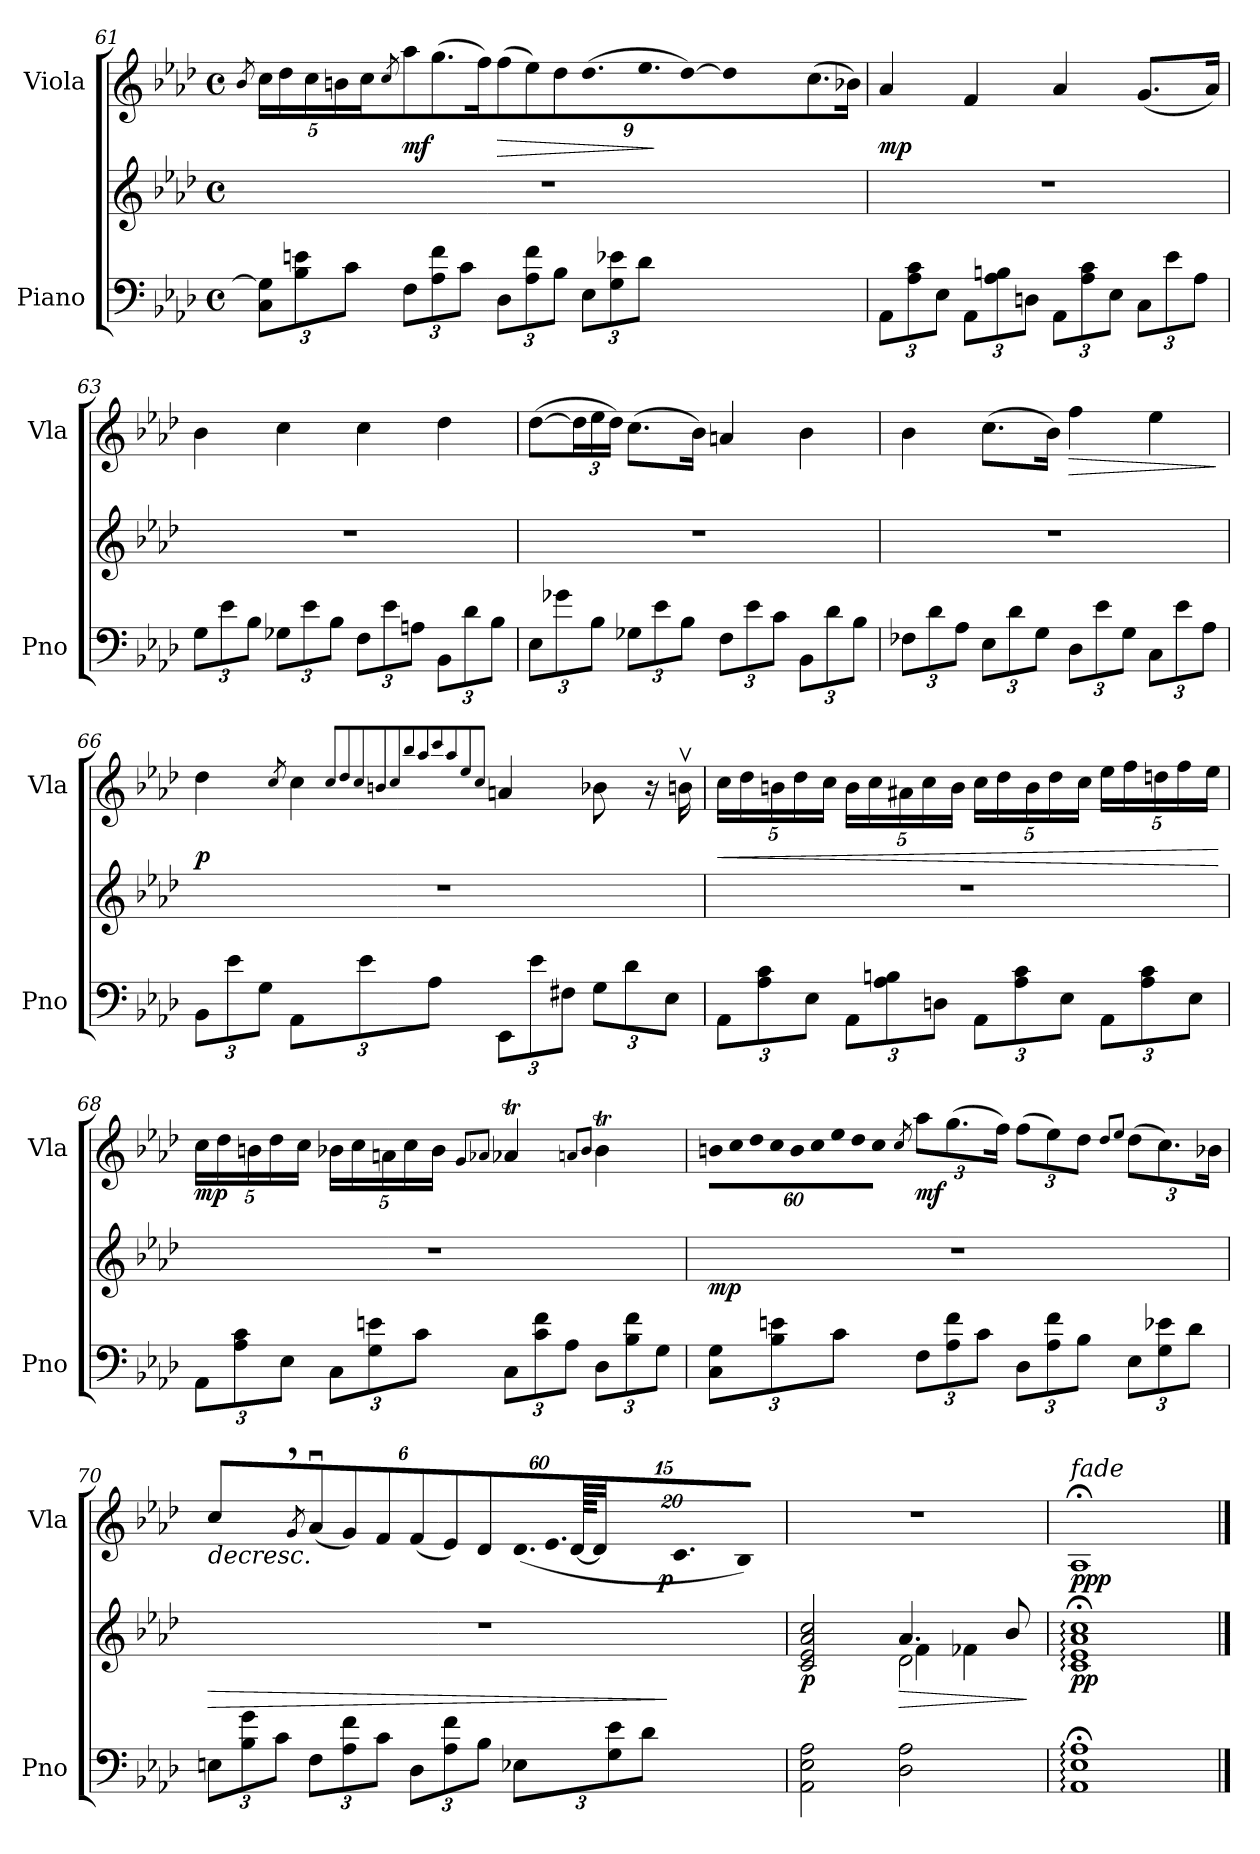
**kern	**kern	**dynam	**kern	**dynam
*part2	*part2	*part2	*part1	*part1
*staff3	*staff2	*staff2/3	*staff1	*staff1
*I"Piano	*	*	*I"Viola	*
*I'Pno	*	*	*I'Vla	*
!!LO:PB:g=z
*clefF4	*clefG2	*	*clefG2	*
*k[b-e-a-d-]	*k[b-e-a-d-]	*	*k[b-e-a-d-]	*
*M4/4	*M4/4	*	*M4/4	*
*met(c)	*met(c)	*	*met(c)	*
=61	=61	=61	=61	=61
.	.	.	8qb-/	.
*Xbrackettup	*	*	*Xbrackettup	*
12C\ 12G\]L	1r	.	20cc\LL	.
.	.	.	20dd-\	.
12B-\ 12en\	.	.	.	.
.	.	.	20cc\	.
.	.	.	20bn\	.
12c\J	.	.	.	.
.	.	.	20cc\JJ	.
.	.	.	8qcc/	.
!	!	!	!	!LO:DY:b
12F\L	.	.	12aa-\L	mf
12A-\ 12f\	.	.	(12.gg\	.
12c\J	.	.	.	.
.	.	.	24ff\Jk)	.
!	!	!	!	!LO:HP:b
12D-\L	.	.	(12ff\L	>
12A-\ 12f\	.	.	12ee-\)	.
12B-\J	.	.	12dd-\J	.
!	!	!	!LO:N:vis=32.	!
12E-\L	.	.	(1920%53dd-\LL	.
!	!	!	!LO:N:vis=32.	!
.	.	.	1920%53ee-\	.
.	.	.	[960%7dd-\J)	.
.	.	.	640%13dd-\J]	.
.	.	.	1920ryy	.
12G\ 12e-X\	.	.	(12.cc\	.
12d-\J	.	.	.	.
.	.	.	24b-X\Jk)	.
.	.	.	.	]
=62	=62	=62	=62	=62
!	!	!	!	!LO:DY:b
12AA-\L	1r	.	4a-/	mp
12A-\ 12c\	.	.	.	.
12E-\J	.	.	.	.
12AA-\L	.	.	4f/	.
12A-\ 12Bn\	.	.	.	.
12Dn\J	.	.	.	.
12AA-\L	.	.	4a-/	.
12A-\ 12c\	.	.	.	.
12E-\J	.	.	.	.
12C\L	.	.	(8.g/L	.
12e-\	.	.	.	.
12A-\J	.	.	.	.
.	.	.	16a-/Jk)	.
=63	=63	=63	=63	=63
12G\L	1r	.	4b-\	.
12e-\	.	.	.	.
12B-\J	.	.	.	.
12G-X\L	.	.	4cc\	.
12e-\	.	.	.	.
12B-\J	.	.	.	.
12F\L	.	.	4cc\	.
12e-\	.	.	.	.
12An\J	.	.	.	.
12BB-\L	.	.	4dd-\	.
12d-\	.	.	.	.
12B-\J	.	.	.	.
!!LO:LB:g=z
=64	=64	=64	=64	=64
12E-\L	1r	.	([8dd-\L	.
12g-X\	.	.	.	.
.	.	.	24dd-\L]	.
12B-\J	.	.	24ee-\	.
.	.	.	24dd-\JJ)	.
12G-X\L	.	.	(8.cc\L	.
12e-\	.	.	.	.
12B-\J	.	.	.	.
.	.	.	16b-\Jk)	.
12F\L	.	.	4an/	.
12e-\	.	.	.	.
12c\J	.	.	.	.
12BB-\L	.	.	4b-\	.
12d-\	.	.	.	.
12B-\J	.	.	.	.
=65	=65	=65	=65	=65
12F-X\L	1r	.	4b-\	.
12d-\	.	.	.	.
12A-\J	.	.	.	.
12E-\L	.	.	(8.cc\L	.
12d-\	.	.	.	.
12G\J	.	.	.	.
.	.	.	16b-\Jk)	.
!	!	!	!	!LO:HP:b
12D-\L	.	.	4ff\	>
12e-\	.	.	.	.
12G\J	.	.	.	.
12C\L	.	.	4ee-\	.
12e-\	.	.	.	.
12A-\J	.	.	.	.
.	.	.	.	]
=66	=66	=66	=66	=66
!	!	!	!	!LO:DY:b
12BB-\L	1r	.	4dd-\	p
12e-\	.	.	.	.
12G\J	.	.	.	.
.	.	.	8qcc/	.
12AA-\L	.	.	4cc\	.
12e-\	.	.	.	.
12A-\J	.	.	.	.
.	.	.	8qcc/L	.
.	.	.	8qdd-/	.
.	.	.	8qcc/	.
.	.	.	8qbn/	.
.	.	.	8qcc/	.
.	.	.	8qbb-/	.
.	.	.	8qaa-/	.
.	.	.	8qccc/	.
.	.	.	8qaa-/	.
.	.	.	8qee-/	.
.	.	.	8qcc/J	.
12EE-\L	.	.	4an/	.
12e-\	.	.	.	.
12F#X\J	.	.	.	.
12G\L	.	.	8b-X\	.
12d-\	.	.	.	.
.	.	.	16r	.
12E-\J	.	.	.	.
.	.	.	16bnv\	.
!!LO:LB:g=z
=67	=67	=67	=67	=67
!	!	!	!	!LO:HP:b
12AA-\L	1r	.	20cc\LL	<
.	.	.	20dd-\	.
12A-\ 12c\	.	.	.	.
.	.	.	20bn\	.
.	.	.	20dd-\	.
12E-\J	.	.	.	.
.	.	.	20cc\JJ	.
12AA-\L	.	.	20b\LL	.
.	.	.	20cc\	.
12A-\ 12Bn\	.	.	.	.
.	.	.	20a#X\	.
.	.	.	20cc\	.
12Dn\J	.	.	.	.
.	.	.	20b\JJ	.
12AA-\L	.	.	20cc\LL	.
.	.	.	20dd-\	.
12A-\ 12c\	.	.	.	.
.	.	.	20b\	.
.	.	.	20dd-\	.
12E-\J	.	.	.	.
.	.	.	20cc\JJ	.
12AA-\L	.	.	20ee-\LL	.
.	.	.	20ff\	.
12A-\ 12c\	.	.	.	.
.	.	.	20ddn\	.
.	.	.	20ff\	.
12E-\J	.	.	.	.
.	.	.	20ee-\JJ	.
.	.	.	.	[
=68	=68	=68	=68	=68
!	!	!	!	!LO:DY:b
12AA-\L	1r	.	20cc\LL	mp
.	.	.	20dd-\	.
12A-\ 12c\	.	.	.	.
.	.	.	20bn\	.
.	.	.	20dd-\	.
12E-\J	.	.	.	.
.	.	.	20cc\JJ	.
12C\L	.	.	20b-X\LL	.
.	.	.	20cc\	.
12G\ 12en\	.	.	.	.
.	.	.	20an\	.
.	.	.	20cc\	.
12c\J	.	.	.	.
.	.	.	20b-\JJ	.
.	.	.	8qg/L	.
.	.	.	8qa-X/J	.
12C\L	.	.	4a-T/	.
12c\ 12f\	.	.	.	.
12A-\J	.	.	.	.
.	.	.	8qan/L	.
.	.	.	8qb-/J	.
12D-\L	.	.	4b-T\	.
12B-\ 12f\	.	.	.	.
12G\J	.	.	.	.
!!LO:LB:g=z
=69	=69	=69	=69	=69
!	!	!LO:DY:b	!LO:N:vis=32	!
12C\ 12G\L	1r	mp	1920%53bn\LLL	.
!	!	!	!LO:N:vis=32	!
.	.	.	1920%53cc\	.
!	!	!	!LO:N:vis=32	!
.	.	.	1920%53dd-\	.
!	!	!	!LO:N:vis=32	!
.	.	.	1920%53cc\	.
12B-\ 12en\	.	.	.	.
!	!	!	!LO:N:vis=32	!
.	.	.	1920%53b\	.
!	!	!	!LO:N:vis=32	!
.	.	.	1920%53cc\	.
!	!	!	!LO:N:vis=32	!
.	.	.	1920%53ee-\	.
12c\J	.	.	.	.
!	!	!	!LO:N:vis=32	!
.	.	.	1920%53dd-\	.
!	!	!	!LO:N:vis=32	!
.	.	.	1920%53cc\JJJ	.
.	.	.	640ryy	.
.	.	.	8qcc/	.
!	!	!	!	!LO:DY:b
12F\L	.	.	12aa-\L	mf
12A-\ 12f\	.	.	(12.gg\	.
12c\J	.	.	.	.
.	.	.	24ff\Jk)	.
12D-\L	.	.	(12ff\L	.
12A-\ 12f\	.	.	12ee-\)	.
12B-\J	.	.	12dd-\J	.
.	.	.	8qdd-/L	.
.	.	.	8qee-/J	.
12E-\L	.	.	(12dd-\L	.
*	*	*	*MM48	*
12G\ 12e-X\	.	.	12.cc\)	.
12d-\J	.	.	.	.
.	.	.	24b-X\Jk	.
=70	=70	=70	=70	=70
*	*	*	*MM47	*
!	!	!LO:HP:b	!	!LO:HP:b
12En\L	1r	>	4cc,\	>
12B-\ 12g\	.	.	.	.
12c\J	.	.	.	.
*	*	*	*MM45	*
.	.	.	8qg/	.
12F\L	.	.	(12a-u/L	.
12A-\ 12f\	.	.	12g/)	.
12c\J	.	.	12f/J	.
*	*	*	*MM43	*
12D-\L	.	.	(12f/L	.
12A-\ 12f\	.	.	12e-/)	.
12B-\J	.	.	12d-/J	.
*	*	*	*MM40	*
!	!	!	!LO:N:vis=32.	!
12E-X\L	.	.	(1920%53d-/LL	.
!	!	!	!LO:N:vis=32.	!
.	.	.	1920%53e-/	.
.	.	.	[960%7d-/J	.
.	.	.	640%13d-/J]	.
.	.	.	1920ryy	.
*	*	*	*MM35	*
12G\ 12e-\	.	.	12.c/	.
12d-\J	.	.	.	.
!	!	!	!	!LO:DY:b
.	.	.	24B-/Jk)	p
.	.	]	.	]
=71	=71	=71	=71	=71
*	*	*	*MM40	*
*	*^	*	*	*
*	*	*^	*	*	*
!	!	!	!	!LO:DY:b	!	!
2AA-\ 2E-\ 2A-\	2c/ 2e-/ 2a-/ 2cc/	2ryy	2ryy	p	1r	.
!	!	!	!	!LO:HP:b	!	!
2D-\ 2A-\	2d-\	4.a-/	4f\	>	.	.
.	.	.	4f-X\	.	.	.
.	.	8b-/	.	.	.	.
*	*v	*v	*v	*	*	*
.	.	]	.	.
=72	=72	=72	=72	=72
!	!	!	!LO:TX:a:i:t=fade	!
!	!	!LO:DY:b	!	!LO:DY:b
1AA-;: 1E-;: 1A-;:	1c;<: 1e-;<: 1a-;<: 1cc;<:	pp	1A-;<	ppp
==	==	==	==	==
*-	*-	*-	*-	*-
